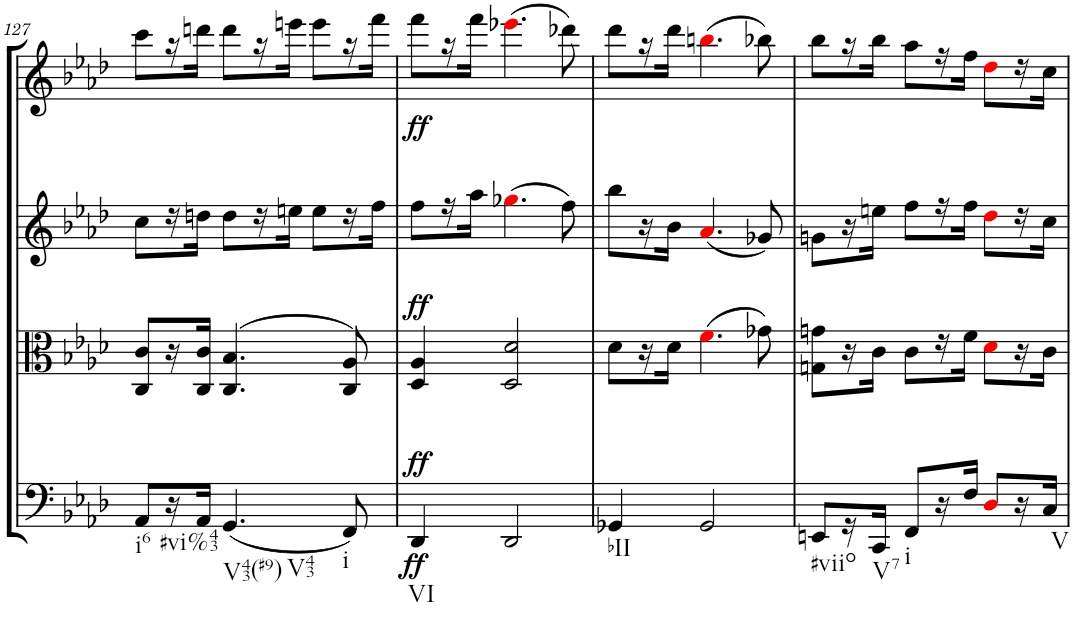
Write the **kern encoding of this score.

**kern	**dynam	**kern	**dynam	**kern	**kern	**dynam
*part4	*part4	*part3	*part3	*part2	*part1	*part1
*staff4	*staff4	*staff3	*staff3	*staff2	*staff1	*staff1
*I"Cello	*	*I"Viola	*	*I"2nd Violin	*I"1st Violin	*
*	*	*I'Vla	*	*I'Vln	*I'Vln	*
!!LO:PB:g=z
*clefF4	*	*clefC3	*	*clefG2	*clefG2	*
*k[b-e-a-d-]	*	*k[b-e-a-d-]	*	*k[b-e-a-d-]	*k[b-e-a-d-]	*
*M3/4	*	*M3/4	*	*M3/4	*M3/4	*
=127	=127	=127	=127	=127	=127	=127
!LO:TX:b:t=i6	!	!	!	!	!	!
8AA-/L	.	8C/ 8c/L	.	8cc\L	8ccc\L	.
16r	.	16r	.	16r	16r	.
!LO:TX:b:t=#vi%43	!	!	!	!	!	!
16AA-/JJ	.	16C/ 16c/JJ	.	16ddn\JJ	16dddn\JJ	.
!LO:TX:b:t=V43(#9)	!	!	!	!	!	!
!LO:TX:b:t=V43	!	!	!	!	!	!
(4.GG/	.	(>4.C/ 4.B-/	.	8dd\L	8ddd\L	.
.	.	.	.	16r	16r	.
.	.	.	.	16een\JJ	16eeen\JJ	.
.	.	.	.	8ee\L	8eee\L	.
!LO:TX:b:t=i	!	!	!	!	!	!
8FF/)	.	8C/ 8A-/)	.	16r	16r	.
.	.	.	.	16ff\JJ	16fff\JJ	.
=128	=128	=128	=128	=128	=128	=128
!LO:TX:b:t=VI	!	!	!	!	!	!
!	!LO:DY:b	!	!	!	!	!
!	!LO:DY:n=1:a	!	!LO:DY:a	!	!	!LO:DY:b
4DD-/	ff ff	4D-/ 4A-/	ff	8ff\L	8fff\L	ff
.	.	.	.	16r	16r	.
.	.	.	.	16aa-\JJ	16fff\JJ	.
2DD-/	.	2D-/ 2d-/	.	(4.gg-Xi\	(4.eee-Xi\	.
.	.	.	.	8ff\)	8ddd-X\)	.
=129	=129	=129	=129	=129	=129	=129
!LO:TX:b:t=bII	!	!	!	!	!	!
4GG-X/	.	8d-\L	.	8bb-\L	8ddd-\L	.
.	.	16r	.	16r	16r	.
.	.	16d-\JJ	.	16b-\JJ	16ddd-\JJ	.
2GG-/	.	(4.fi\	.	(4.a-i/	(4.bbni\	.
.	.	8g-X\)	.	8g-X/)	8bb-X\)	.
=130	=130	=130	=130	=130	=130	=130
!LO:TX:b:t=#viio	!	!	!	!	!	!
8EEn/L	.	8Gn\ 8gn\L	.	8gn\L	8bb-\L	.
16r	.	16r	.	16r	16r	.
!LO:TX:b:t=V7	!	!	!	!	!	!
16CC/JJ	.	16c\JJ	.	16een\JJ	16bb-\JJ	.
!LO:TX:b:t=i	!	!	!	!	!	!
8FF/L	.	8c\L	.	8ff\L	8aa-\L	.
16r	.	16r	.	16r	16r	.
16F/JJ	.	16f\JJ	.	16ff\JJ	16ff\JJ	.
8D-i/L	.	8d-i\L	.	8dd-i\L	8dd-i\L	.
16r	.	16r	.	16r	16r	.
!LO:TX:b:t=V	!	!	!	!	!	!
16C/JJ	.	16c\JJ	.	16cc\JJ	16cc\JJ	.
=	=	=	=	=	=	=
*-	*-	*-	*-	*-	*-	*-
